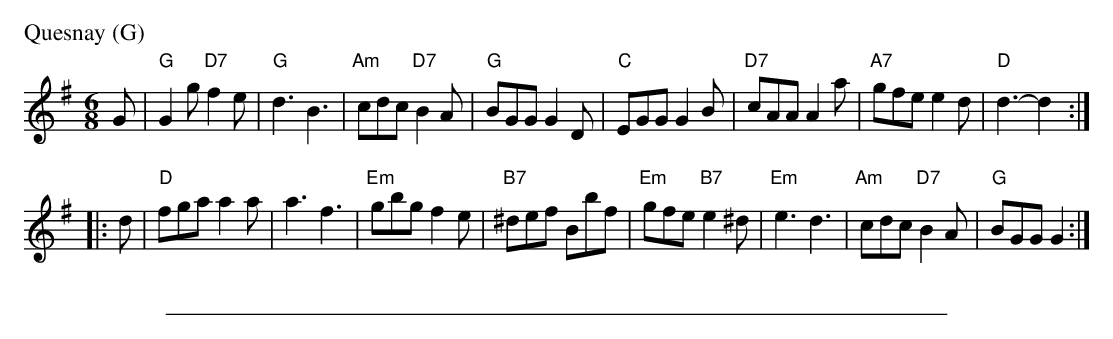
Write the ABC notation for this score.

X:1
P: Quesnay (G)
M: 6/8
L: 1/8
K: G
G \
| "G"G2g "D7"f2e | "G"d3 B3 | "Am"cdc "D7"B2A | "G"BGG G2D \
| "C"EGG G2B | "D7"cAA A2a | "A7"gfe e2d | "D"d3- d2 :|
|: d \
| "D"fga a2a | a3 f3 | "Em"gbg f2e | "B7"^def Bbf \
| "Em"gfe "B7"e2^d | "Em"e3 d3 | "Am"cdc "D7"B2A | "G"BGG G2 :|
